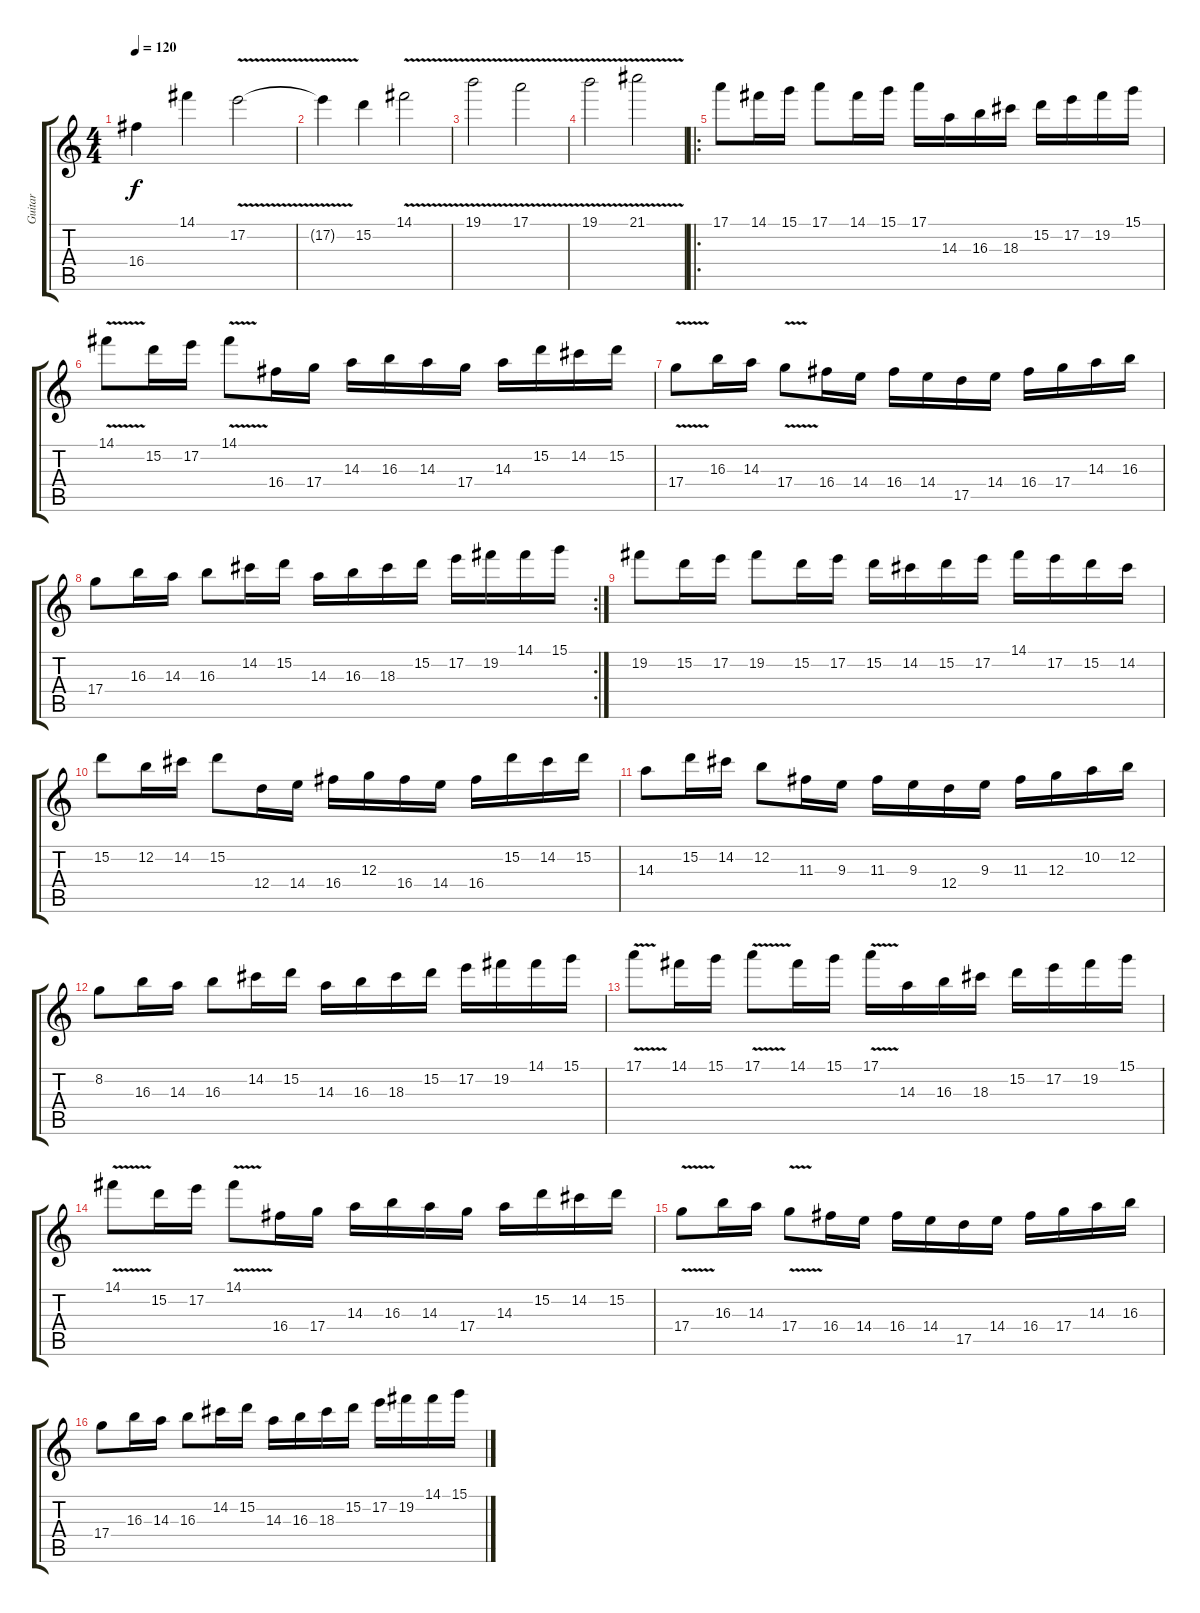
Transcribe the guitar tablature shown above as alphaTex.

\track ("Guitar" "Guitar") {instrument distortionguitar}
\staff {score tabs}
\tuning (E4 B3 G3 D3 A2 E2) {hide}
\ts (4 4)
\tempo 120
\clef g2
\ks c
16.4.4{dy f} 14.1.4 17.2{v}.2 |
17.2{v t}.4 15.2.4 14.1{v}.2 |
19.1{v}.2 17.1{v}.2 |
19.1{v}.2 21.1{v}.2 |
\ro
17.1.8 14.1.16 15.1.16 17.1.8 14.1.16 15.1.16 17.1.16 14.3.16 16.3.16 18.3.16 15.2.16 17.2.16 19.2.16 15.1.16 |
14.1{v}.8 15.2.16 17.2.16 14.1{v}.8 16.4.16 17.4.16 14.3.16 16.3.16 14.3.16 17.4.16 14.3.16 15.2.16 14.2.16 15.2.16 |
17.4{v}.8 16.3.16 14.3.16 17.4{v}.8 16.4.16 14.4.16 16.4.16 14.4.16 17.5.16 14.4.16 16.4.16 17.4.16 14.3.16 16.3.16 |
\rc 2
17.4.8 16.3.16 14.3.16 16.3.8 14.2.16 15.2.16 14.3.16 16.3.16 18.3.16 15.2.16 17.2.16 19.2.16 14.1.16 15.1.16 |
19.2.8 15.2.16 17.2.16 19.2.8 15.2.16 17.2.16 15.2.16 14.2.16 15.2.16 17.2.16 14.1.16 17.2.16 15.2.16 14.2.16 |
15.2.8 12.2.16 14.2.16 15.2.8 12.4.16 14.4.16 16.4.16 12.3.16 16.4.16 14.4.16 16.4.16 15.2.16 14.2.16 15.2.16 |
14.3.8 15.2.16 14.2.16 12.2.8 11.3.16 9.3.16 11.3.16 9.3.16 12.4.16 9.3.16 11.3.16 12.3.16 10.2.16 12.2.16 |
8.2.8 16.3.16 14.3.16 16.3.8 14.2.16 15.2.16 14.3.16 16.3.16 18.3.16 15.2.16 17.2.16 19.2.16 14.1.16 15.1.16 |
17.1{v}.8 14.1.16 15.1.16 17.1{v}.8 14.1.16 15.1.16 17.1{v}.16 14.3.16 16.3.16 18.3.16 15.2.16 17.2.16 19.2.16 15.1.16 |
14.1{v}.8 15.2.16 17.2.16 14.1{v}.8 16.4.16 17.4.16 14.3.16 16.3.16 14.3.16 17.4.16 14.3.16 15.2.16 14.2.16 15.2.16 |
17.4{v}.8 16.3.16 14.3.16 17.4{v}.8 16.4.16 14.4.16 16.4.16 14.4.16 17.5.16 14.4.16 16.4.16 17.4.16 14.3.16 16.3.16 |
17.4.8 16.3.16 14.3.16 16.3.8 14.2.16 15.2.16 14.3.16 16.3.16 18.3.16 15.2.16 17.2.16 19.2.16 14.1.16 15.1.16
